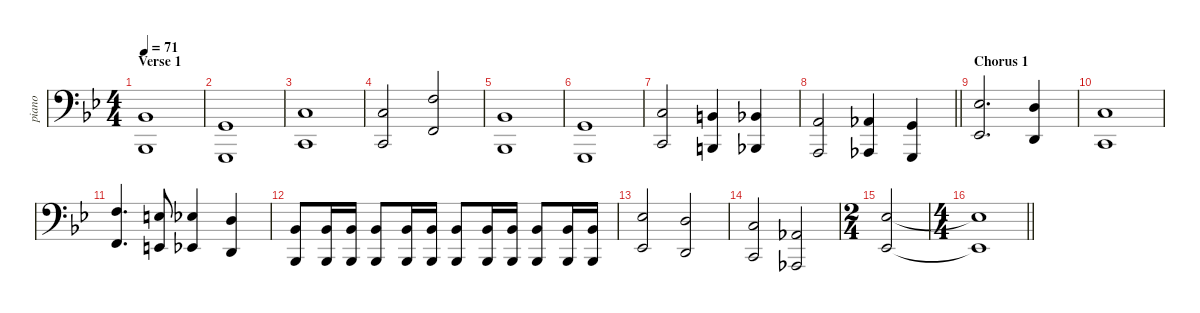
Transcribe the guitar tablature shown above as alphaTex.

\defaultSystemsLayout 8
\hideDynamics
\bracketExtendMode nobrackets
\otherSystemsTrackNameOrientation horizontal
\track ("Piano (LH)-hid" "piano") {instrument acousticgrandpiano}
\staff {score}
\tuning (F2 C2 F1 C1 F0 C0)
\ts (4 4)
\section ("" "Verse 1")
\tempo 71
\clef f4
\ks gminor
(5.1{acc b} 5.3{acc b}).1{dy f} |
(2.1{acc forcenatural} 2.3{acc forcenatural}).1 |
(7.1{acc forcenatural} 0.2{acc forcenatural}).1 |
(7.1{acc forcenatural} 0.2{acc forcenatural}).2 (12.1{acc forcenatural} 12.3{acc forcenatural}).2 |
(10.2{acc b} 10.4{acc b}).1 |
(7.2{acc forcenatural} 7.4{acc forcenatural}).1 |
(7.1{acc forcenatural} 7.3{acc forcenatural}).2 (6.1{acc forcenatural} 6.3{acc forcenatural}).4 (5.1{acc b} 5.3{acc b}).4 |
\barLineRight lightlight
(4.1{acc forcenatural} 4.3{acc forcenatural}).2 (3.1{acc b} 3.3{acc b}).4 (2.1{acc forcenatural} 2.3{acc forcenatural}).4 |
\section ("" "Chorus 1")
(10.1{acc b} 10.3{acc b}).2{d} (9.1{acc forcenatural} 9.3{acc forcenatural}).4 |
(7.1{acc forcenatural} 7.3{acc forcenatural}).1 |
(12.1{acc forcenatural} 12.3{acc forcenatural}).4{d} (11.1{acc forcenatural} 11.3{acc forcenatural}).8 (10.1{acc b} 10.3{acc b}).4 (9.1{acc forcenatural} 9.3{acc forcenatural}).4 |
(10.2{acc b} 10.4{acc b}).8 (10.2{acc b} 10.4{acc b}).16 (10.2{acc b} 10.4{acc b}).16 (10.2{acc b} 10.4{acc b}).8 (10.2{acc b} 10.4{acc b}).16 (10.2{acc b} 10.4{acc b}).16 (10.2{acc b} 10.4{acc b}).8 (10.2{acc b} 10.4{acc b}).16 (10.2{acc b} 10.4{acc b}).16 (10.2{acc b} 10.4{acc b}).8 (10.2{acc b} 10.4{acc b}).16 (10.2{acc b} 10.4{acc b}).16 |
(10.1{acc b} 10.3{acc b}).2 (9.1{acc forcenatural} 9.3{acc forcenatural}).2 |
(7.1{acc forcenatural} 7.3{acc forcenatural}).2 (8.2{acc b} 8.4{acc b}).2 |
\ts (2 4)
(10.1{acc b} 10.3{acc b}).2{dy mp} |
\ts (4 4)
\barLineRight lightlight
(10.1{t acc b} 10.3{t acc b}).1
